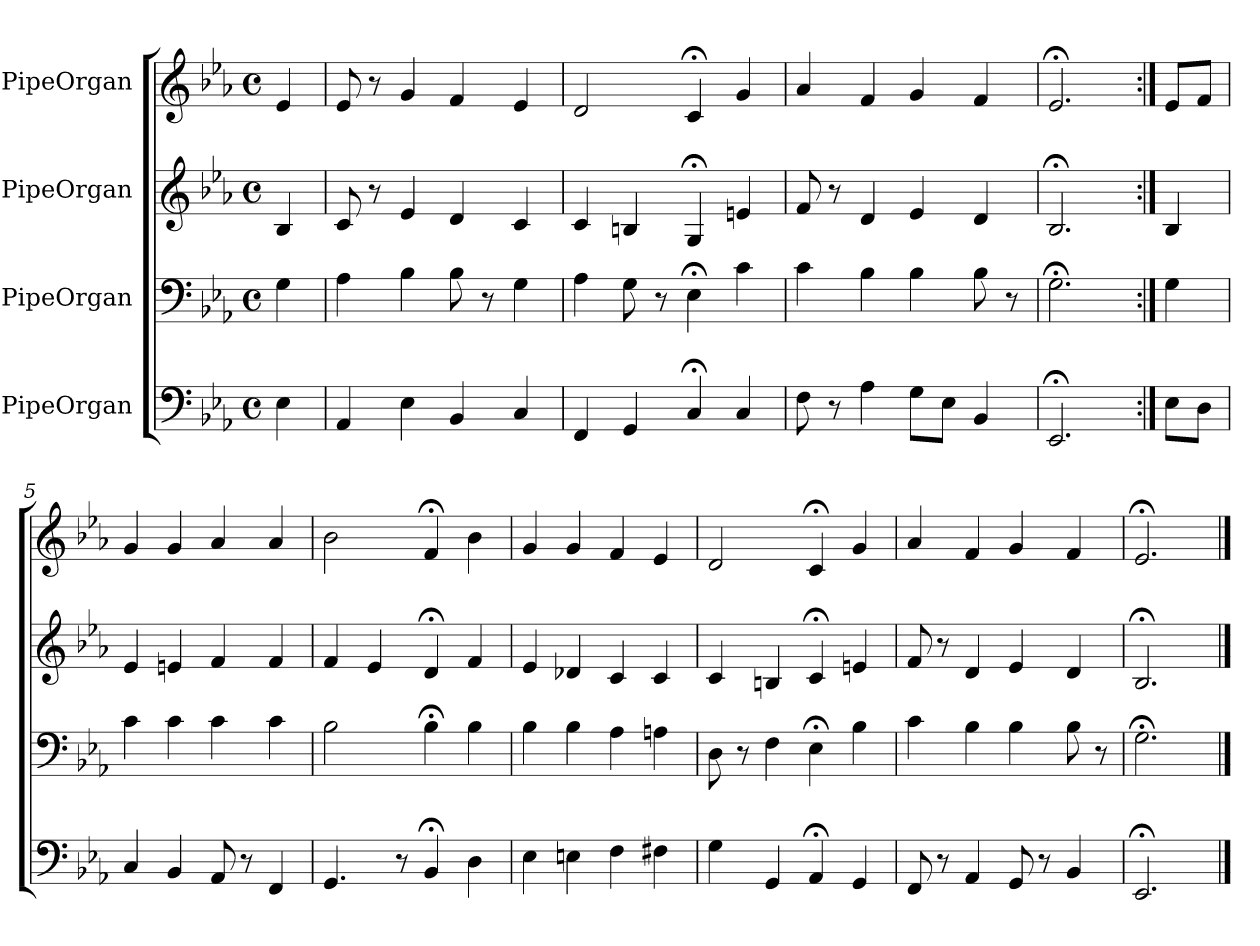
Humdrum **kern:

**kern	**kern	**kern	**kern
*part4	*part3	*part2	*part1
*staff4	*staff3	*staff2	*staff1
*I"PipeOrgan	*I"PipeOrgan	*I"PipeOrgan	*I"PipeOrgan
*k[b-e-a-]	*k[b-e-a-]	*k[b-e-a-]	*k[b-e-a-]
*E-:	*E-:	*E-:	*E-:
*M4/4	*M4/4	*M4/4	*M4/4
*met(c)	*met(c)	*met(c)	*met(c)
*MM60	*MM60	*MM60	*MM60
=	=	=	=
4E-	4G	4B-	4e-
=1	=1	=1	=1
4AA-	4A-	8c	8e-
.	.	8r	8r
4E-	4B-	4e-	4g
4BB-	8B-	4d	4f
.	8r	.	.
4C	4G	4c	4e-
=2	=2	=2	=2
4FF	4A-	4c	2d
4GG	8G	4Bn	.
.	8r	.	.
4C;<	4E-;<	4G;<	4c;<
4C	4c	4en	4g
=3	=3	=3	=3
8F	4c	8f	4a-
8r	.	8r	.
4A-	4B-	4d	4f
8GL	4B-	4e-	4g
8E-J	.	.	.
4BB-	8B-	4d	4f
.	8r	.	.
=4	=4	=4	=4
2.EE-;<	2.G;<	2.B-;<	2.e-;<
=:|!	=:|!	=:|!	=:|!
8E-L	4G	4B-	8e-L
8DJ	.	.	8fJ
=5	=5	=5	=5
4C	4c	4e-	4g
4BB-	4c	4en	4g
8AA-	4c	4f	4a-
8r	.	.	.
4FF	4c	4f	4a-
=6	=6	=6	=6
4.GG	2B-	4f	2b-
.	.	4e-	.
8r	.	.	.
4BB-;<	4B-;<	4d;<	4f;<
4D	4B-	4f	4b-
=7	=7	=7	=7
4E-	4B-	4e-	4g
4En	4B-	4d-X	4g
4F	4A-	4c	4f
4F#X	4An	4c	4e-
=8	=8	=8	=8
4G	8D	4c	2d
.	8r	.	.
4GG	4F	4Bn	.
4AA-;<	4E-;<	4c;<	4c;<
4GG	4B-	4en	4g
=9	=9	=9	=9
8FF	4c	8f	4a-
8r	.	8r	.
4AA-	4B-	4d	4f
8GG	4B-	4e-	4g
8r	.	.	.
4BB-	8B-	4d	4f
.	8r	.	.
=10	=10	=10	=10
2.EE-;<	2.G;<	2.B-;<	2.e-;<
==	==	==	==
*-	*-	*-	*-
